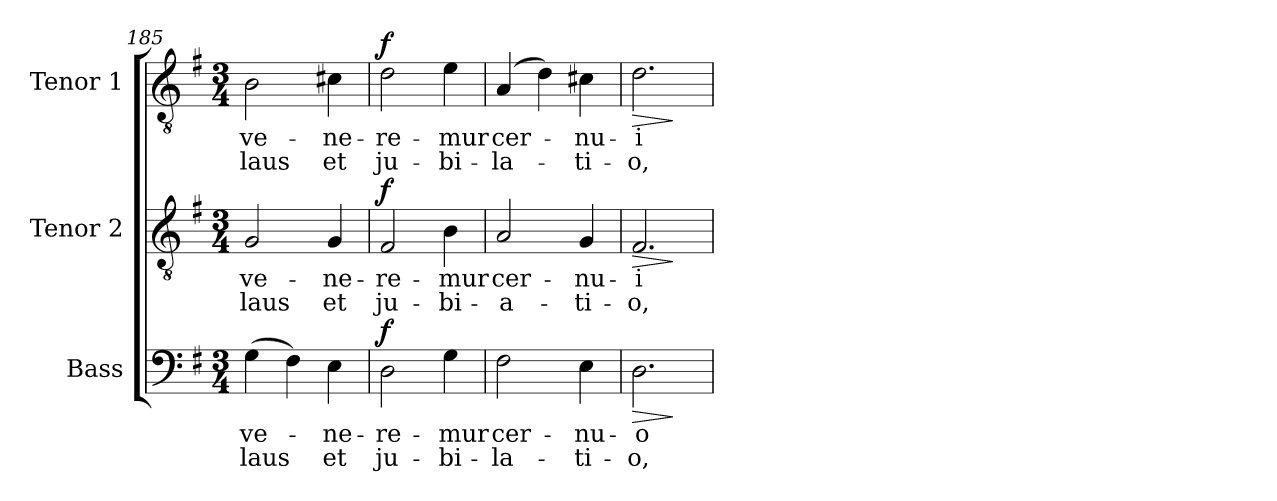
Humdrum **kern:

**kern	**text	**text	**dynam	**kern	**text	**text	**dynam	**kern	**text	**text	**dynam
*part3	*part3	*part3	*part3	*part2	*part2	*part2	*part2	*part1	*part1	*part1	*part1
*staff3	*staff3	*staff3	*staff3	*staff2	*staff2	*staff2	*staff2	*staff1	*staff1	*staff1	*staff1
*I"Bass	*	*	*	*I"Tenor 2	*	*	*	*I"Tenor 1	*	*	*
*I'B.	*	*	*	*I'T. 2	*	*	*	*I'T. 1	*	*	*
*clefF4	*	*	*	*clefGv2	*	*	*	*clefGv2	*	*	*
*k[f#]	*	*	*	*k[f#]	*	*	*	*k[f#]	*	*	*
*G:	*	*	*	*G:	*	*	*	*G:	*	*	*
*M3/4	*	*	*	*M3/4	*	*	*	*M3/4	*	*	*
=185	=185	=185	=185	=185	=185	=185	=185	=185	=185	=185	=185
!	!LO:LY:b	!LO:LY:b	!	!	!LO:LY:b	!LO:LY:b	!	!	!LO:LY:b	!LO:LY:b	!
(>4G\	ve-	laus	.	2G/	ve-	laus	.	2B\	ve-	laus	.
4F#\)	.	.	.	.	.	.	.	.	.	.	.
!	!LO:LY:b	!LO:LY:b	!	!	!LO:LY:b	!LO:LY:b	!	!	!LO:LY:b	!LO:LY:b	!
4E\	-ne-	et	.	4G/	-ne-	et	.	4c#X\	-ne-	et	.
=186	=186	=186	=186	=186	=186	=186	=186	=186	=186	=186	=186
!	!LO:LY:b	!LO:LY:b	!LO:DY:a	!	!LO:LY:b	!LO:LY:b	!LO:DY:a	!	!LO:LY:b	!LO:LY:b	!LO:DY:a
2D\	-re-	ju-	f	2F#/	-re-	ju-	f	2d\	-re-	ju-	f
!	!LO:LY:b	!LO:LY:b	!	!	!LO:LY:b	!LO:LY:b	!	!	!LO:LY:b	!LO:LY:b	!
4G\	-mur	-bi-	.	4B\	-mur	-bi-	.	4e\	-mur	-bi-	.
=187	=187	=187	=187	=187	=187	=187	=187	=187	=187	=187	=187
!	!LO:LY:b	!LO:LY:b	!	!	!LO:LY:b	!LO:LY:b	!	!	!LO:LY:b	!LO:LY:b	!
2F#\	cer-	-la-	.	2A/	cer-	-a-	.	(4A/	cer-	-la-	.
.	.	.	.	.	.	.	.	4d\)	.	.	.
!	!LO:LY:b	!LO:LY:b	!	!	!LO:LY:b	!LO:LY:b	!	!	!LO:LY:b	!LO:LY:b	!
4E\	-nu-	-ti-	.	4G/	-nu-	-ti-	.	4c#X\	-nu-	-ti-	.
!!LO:PB:g=z
=188	=188	=188	=188	=188	=188	=188	=188	=188	=188	=188	=188
!	!LO:LY:b	!LO:LY:b	!LO:HP:b	!	!LO:LY:b	!LO:LY:b	!LO:HP:b	!	!LO:LY:b	!LO:LY:b	!LO:HP:b
2.D\	-o	-o,	>	2.F#/	-i	-o,	>	2.d\	-i	-o,	>
.	.	.	]	.	.	.	]	.	.	.	]
=	=	=	=	=	=	=	=	=	=	=	=
*-	*-	*-	*-	*-	*-	*-	*-	*-	*-	*-	*-
